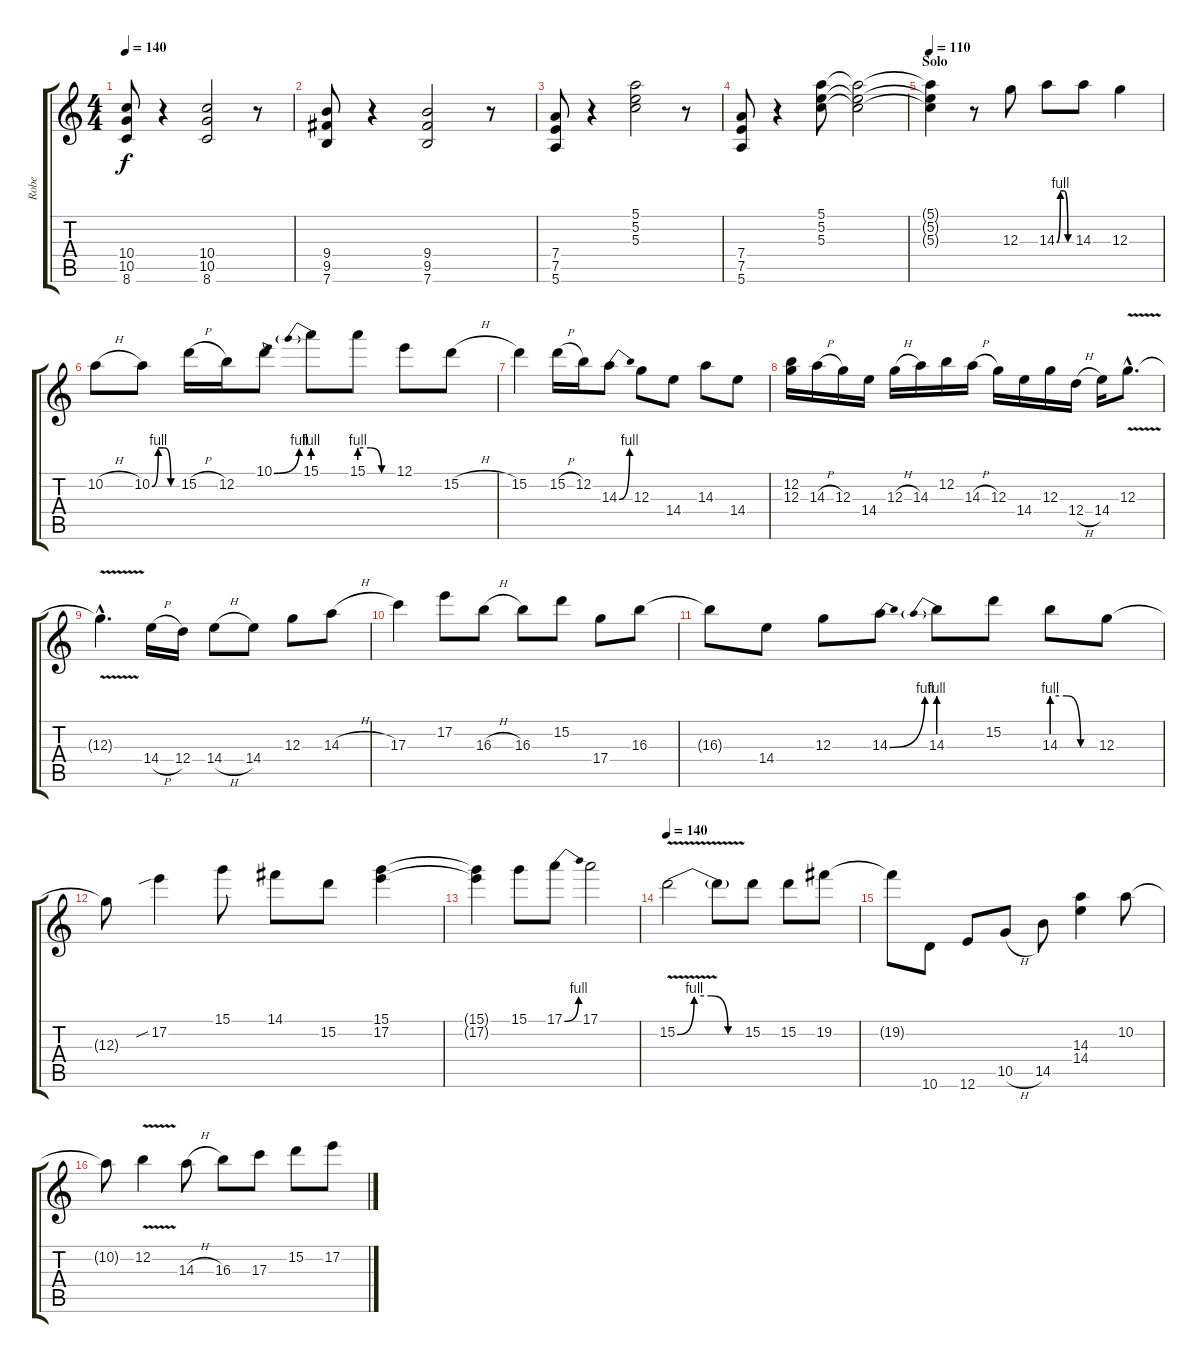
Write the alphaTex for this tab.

\track ("Robe" "Robe") {instrument distortionguitar}
\staff {score tabs}
\tuning (E4 B3 G3 D3 A2 E2) {hide}
\ts (4 4)
\tempo 140
\clef g2
\ks c
(10.4 10.5 8.6).8{dy f} r.4 (10.4 10.5 8.6).2 r.8 |
(9.4 9.5 7.6).8 r.4 (9.4 9.5 7.6).2 r.8 |
(7.4 7.5 5.6).8 r.4 (5.1 5.2 5.3).2 r.8 |
(7.4 7.5 5.6).8 r.4 (5.1 5.2 5.3).8 (5.1{t} 5.2{t} 5.3{t}).2 |
\section ("" "Solo")
\tempo 110
(5.1{t} 5.2{t} 5.3{t}).4 r.8 12.3.8 14.3{be (custom 0 0 15 4 30 4 45 0 60 0)}.8 14.3.8 12.3.4 |
10.2{h}.8 10.2{be (custom 0 0 15 4 30 4 45 0 60 0)}.8 15.2{h}.16 12.2.16 10.1{be (bend 0 0 60 4)}.8 15.1{be (prebend 0 4 60 4)}.8 15.1{be (custom 0 4 20 4 40 0 60 0)}.8 12.1.8 15.2{h}.8 |
15.2.4 15.2{h}.16 12.2.16 14.3{be (bend 0 0 60 4)}.8 12.3.8 14.4.8 14.3.8 14.4.8 |
(12.2 12.3).16 14.3{h}.16 12.3.16 14.4.16 12.3{h}.16 14.3.16 12.2.16 14.3{h}.16 12.3.16 14.4.16 12.3.16 12.4{h}.16 14.4.16 12.3{v hac}.8{d} |
12.3{hac t}.4{d} 14.4{h}.16 12.4.16 14.4{h}.8 14.4.8 12.3.8 14.3{h}.8 |
17.3.4 17.2.8 16.3{h}.8 16.3.8 15.2.8 17.4.8 16.3.8 |
16.3{t}.8 14.4.8 12.3.8 14.3{be (bend 0 0 60 4)}.8 14.3{be (prebend 0 4 60 4)}.8 15.2.8 14.3{be (custom 0 4 20 4 40 0 60 0)}.8 12.3.8 |
12.3{t}.8 17.2{sib}.4 15.1.8 14.1.8 15.2.8 (15.1 17.2).4 |
(15.1{t} 17.2{t}).4 15.1.8 17.1{be (bend 0 0 60 4)}.8 17.1.2 |
\tempo 140
15.2{be (custom 0 0 15 4 30 4 45 0 60 0) v}.2 15.2{t}.8 15.2.8 15.2.8 19.2.8 |
19.2{t}.8 10.6.8 12.6.8 10.5{h}.8 14.5.8 (14.3 14.4).4 10.2.8 |
10.2{t}.8 12.2{v}.4 14.3{h}.8 16.3.8 17.3.8 15.2.8 17.2.8
